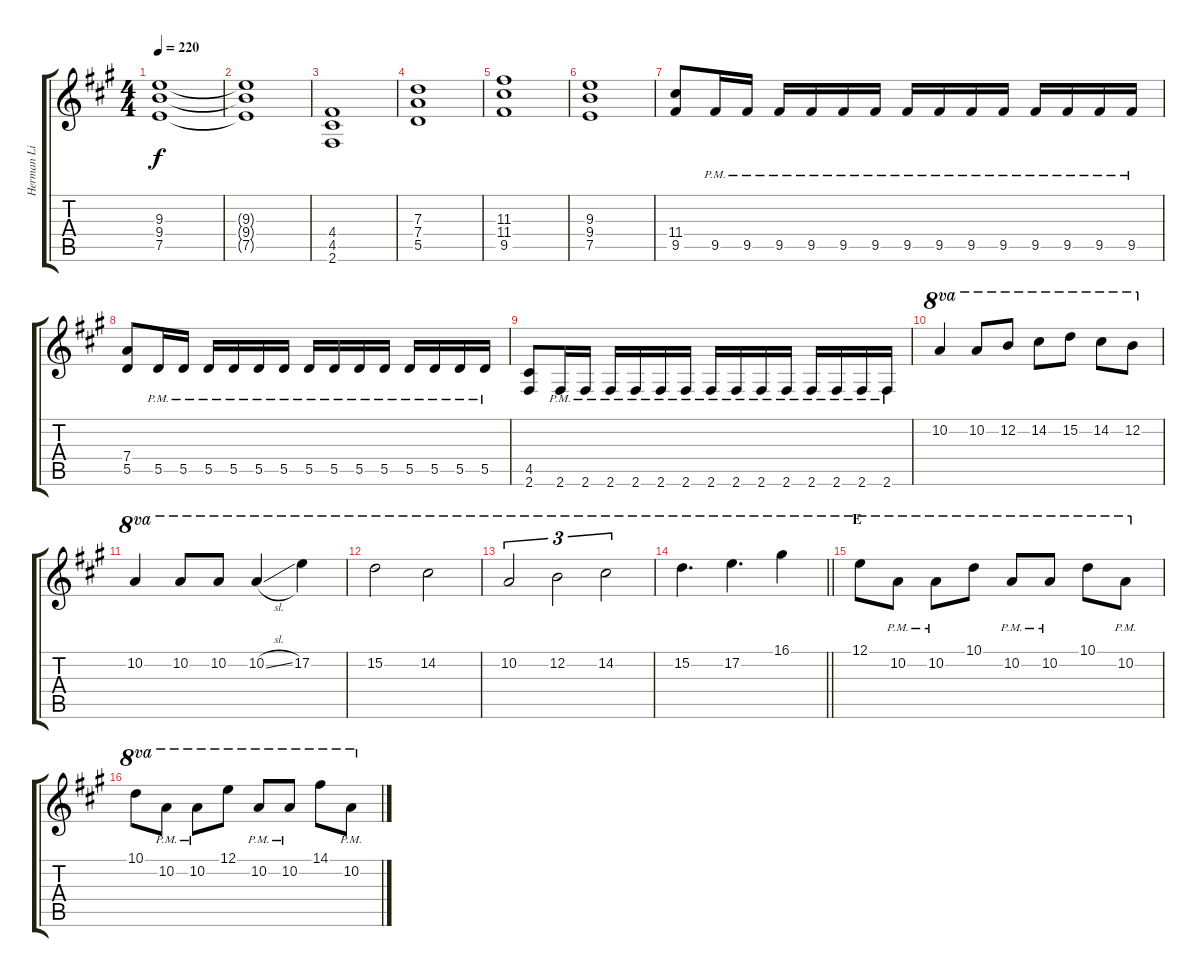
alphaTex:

\track ("Herman Li I" "Herman Li ") {instrument overdrivenguitar}
\staff {score tabs}
\tuning (E4 B3 G3 D3 A2 E2) {hide}
\ts (4 4)
\tempo 220
\clef g2
\ks a
(9.3 9.4 7.5).1{dy f} |
(9.3{t} 9.4{t} 7.5{t}).1 |
(4.4 4.5 2.6).1 |
(7.3 7.4 5.5).1 |
(11.3 11.4 9.5).1 |
(9.3 9.4 7.5).1 |
(11.4 9.5).8 9.5{pm}.16 9.5{pm}.16 9.5{pm}.16 9.5{pm}.16 9.5{pm}.16 9.5{pm}.16 9.5{pm}.16 9.5{pm}.16 9.5{pm}.16 9.5{pm}.16 9.5{pm}.16 9.5{pm}.16 9.5{pm}.16 9.5{pm}.16 |
(7.4 5.5).8 5.5{pm}.16 5.5{pm}.16 5.5{pm}.16 5.5{pm}.16 5.5{pm}.16 5.5{pm}.16 5.5{pm}.16 5.5{pm}.16 5.5{pm}.16 5.5{pm}.16 5.5{pm}.16 5.5{pm}.16 5.5{pm}.16 5.5{pm}.16 |
(4.5 2.6).8 2.6{pm}.16 2.6{pm}.16 2.6{pm}.16 2.6{pm}.16 2.6{pm}.16 2.6{pm}.16 2.6{pm}.16 2.6{pm}.16 2.6{pm}.16 2.6{pm}.16 2.6{pm}.16 2.6{pm}.16 2.6{pm}.16 2.6{pm}.16 |
10.2.4{ot 8va} 10.2.8{ot 8va} 12.2.8{ot 8va} 14.2.8{ot 8va} 15.2.8{ot 8va} 14.2.8{ot 8va} 12.2.8{ot 8va} |
10.2.4{ot 8va} 10.2.8{ot 8va} 10.2.8{ot 8va} 10.2{sl}.4{ot 8va} 17.2.4{ot 8va} |
15.2.2{ot 8va} 14.2.2{ot 8va} |
10.2.2{tu (3 2) ot 8va} 12.2.2{tu (3 2) ot 8va} 14.2.2{tu (3 2) ot 8va} |
\barLineRight lightlight
15.2.4{d ot 8va} 17.2.4{d ot 8va} 16.1.4{ot 8va} |
\section ("" "E")
12.1.8{ot 8va} 10.2{pm}.8{ot 8va} 10.2{pm}.8{ot 8va} 10.1.8{ot 8va} 10.2{pm}.8{ot 8va} 10.2{pm}.8{ot 8va} 10.1.8{ot 8va} 10.2{pm}.8{ot 8va} |
10.1.8{ot 8va} 10.2{pm}.8{ot 8va} 10.2{pm}.8{ot 8va} 12.1.8{ot 8va} 10.2{pm}.8{ot 8va} 10.2{pm}.8{ot 8va} 14.1.8{ot 8va} 10.2{pm}.8{ot 8va}
